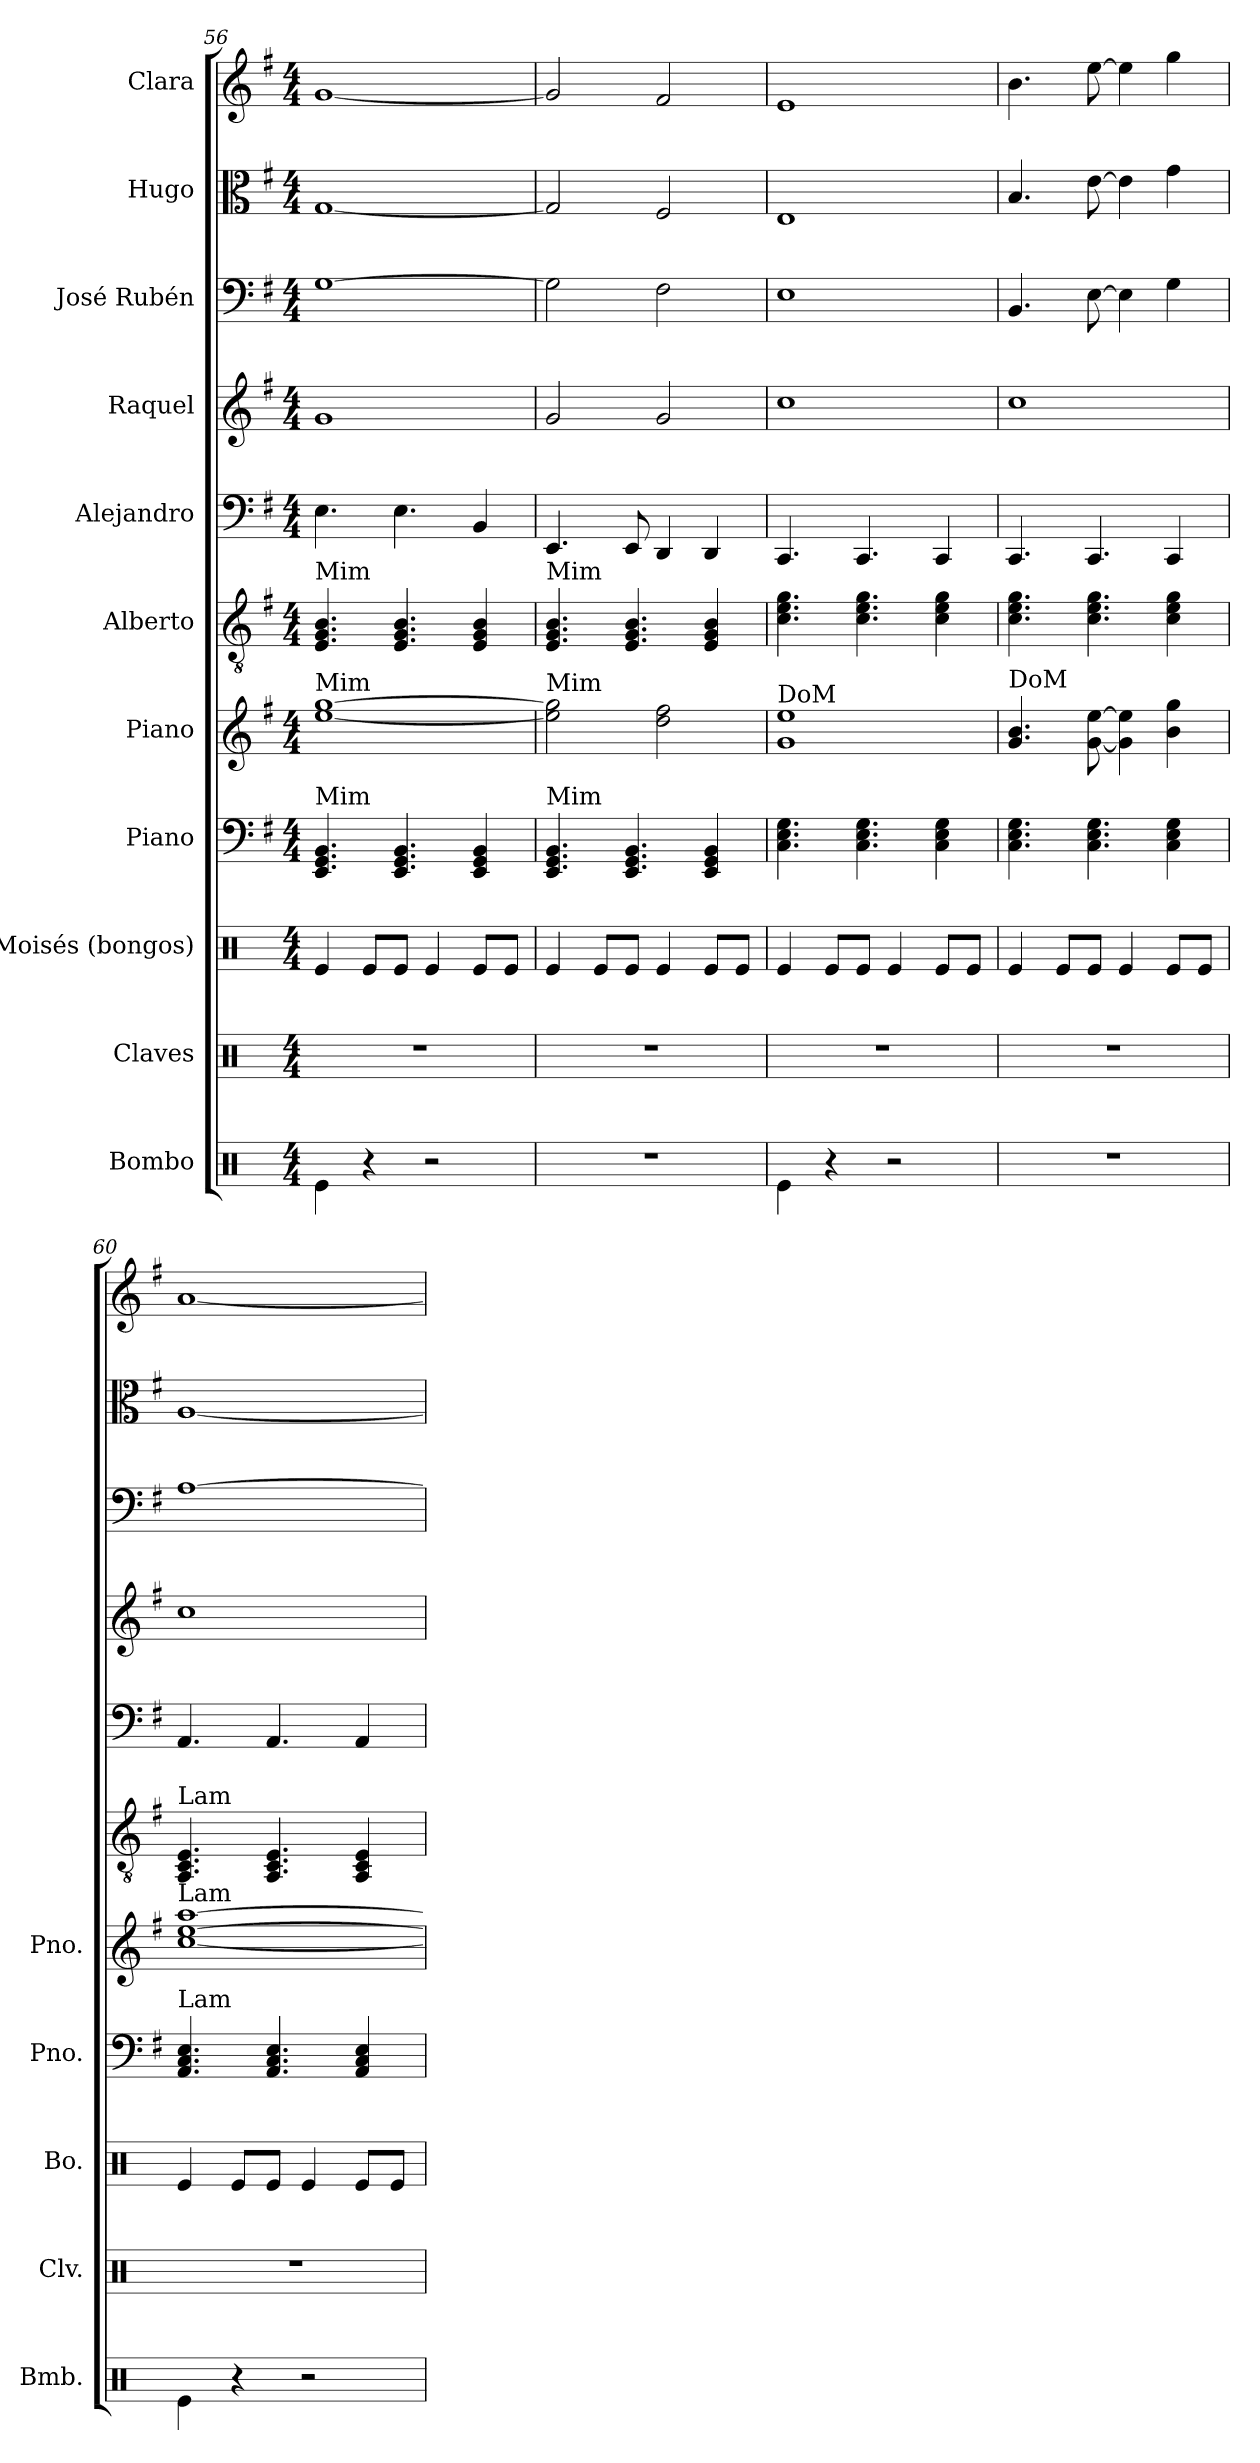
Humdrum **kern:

**kern	**kern	**kern	**kern	**kern	**kern	**kern	**kern	**kern	**kern	**kern
*part11	*part10	*part9	*part8	*part7	*part6	*part5	*part4	*part3	*part2	*part1
*staff11	*staff10	*staff9	*staff8	*staff7	*staff6	*staff5	*staff4	*staff3	*staff2	*staff1
*I"Bombo	*I"Claves	*I"Moisés (bongos)	*I"Piano	*I"Piano	*I"Alberto	*I"Alejandro	*I"Raquel	*I"José Rubén	*I"Hugo	*I"Clara
*I'Bmb.	*I'Clv.	*I'Bo.	*I'Pno.	*I'Pno.	*	*	*	*	*	*
*clefX	*clefX	*clefX	*clefF4	*clefG2	*clefGv2	*clefF4	*clefG2	*clefF4	*clefC3	*clefG2
*k[]	*k[]	*k[]	*k[f#]	*k[f#]	*k[f#]	*k[f#]	*k[f#]	*k[f#]	*k[f#]	*k[f#]
*M4/4	*M4/4	*M4/4	*M4/4	*M4/4	*M4/4	*M4/4	*M4/4	*M4/4	*M4/4	*M4/4
=56	=56	=56	=56	=56	=56	=56	=56	=56	=56	=56
!	!	!	!	!	!LO:TX:a:t=Mim	!	!	!	!	!
!	!	!	!	!LO:TX:a:t=Mim	!	!	!	!	!	!
!	!	!	!LO:TX:a:t=Mim	!	!	!	!	!	!	!
4Re\	1r	4Re/	4.EE/ 4.GG/ 4.BB/	[1ee [1gg	4.E/ 4.G/ 4.B/	4.E\	1g	[1G	[1G	[1g
4r	.	8Re/L	.	.	.	.	.	.	.	.
.	.	8Re/J	4.EE/ 4.GG/ 4.BB/	.	4.E/ 4.G/ 4.B/	4.E\	.	.	.	.
2r	.	4Re/	.	.	.	.	.	.	.	.
.	.	8Re/L	4EE/ 4GG/ 4BB/	.	4E/ 4G/ 4B/	4BB/	.	.	.	.
.	.	8Re/J	.	.	.	.	.	.	.	.
!!LO:PB:g=z
=57	=57	=57	=57	=57	=57	=57	=57	=57	=57	=57
!	!	!	!	!	!LO:TX:a:t=Mim	!	!	!	!	!
!	!	!	!	!LO:TX:a:t=Mim	!	!	!	!	!	!
!	!	!	!LO:TX:a:t=Mim	!	!	!	!	!	!	!
1r	1r	4Re/	4.EE/ 4.GG/ 4.BB/	2ee\] 2gg\]	4.E/ 4.G/ 4.B/	4.EE/	2g/	2G\]	2G/]	2g/]
.	.	8Re/L	.	.	.	.	.	.	.	.
.	.	8Re/J	4.EE/ 4.GG/ 4.BB/	.	4.E/ 4.G/ 4.B/	8EE/	.	.	.	.
.	.	4Re/	.	2dd\ 2ff#\	.	4DD/	2g/	2F#\	2F#/	2f#/
.	.	8Re/L	4EE/ 4GG/ 4BB/	.	4E/ 4G/ 4B/	4DD/	.	.	.	.
.	.	8Re/J	.	.	.	.	.	.	.	.
=58	=58	=58	=58	=58	=58	=58	=58	=58	=58	=58
!	!	!	!	!LO:TX:a:t=DoM	!	!	!	!	!	!
4Re\	1r	4Re/	4.C\ 4.E\ 4.G\	1g 1ee	4.c\ 4.e\ 4.g\	4.CC/	1cc	1E	1E	1e
4r	.	8Re/L	.	.	.	.	.	.	.	.
.	.	8Re/J	4.C\ 4.E\ 4.G\	.	4.c\ 4.e\ 4.g\	4.CC/	.	.	.	.
2r	.	4Re/	.	.	.	.	.	.	.	.
.	.	8Re/L	4C\ 4E\ 4G\	.	4c\ 4e\ 4g\	4CC/	.	.	.	.
.	.	8Re/J	.	.	.	.	.	.	.	.
=59	=59	=59	=59	=59	=59	=59	=59	=59	=59	=59
!	!	!	!	!LO:TX:a:t=DoM	!	!	!	!	!	!
1r	1r	4Re/	4.C\ 4.E\ 4.G\	4.g/ 4.b/	4.c\ 4.e\ 4.g\	4.CC/	1cc	4.BB/	4.B/	4.b\
.	.	8Re/L	.	.	.	.	.	.	.	.
.	.	8Re/J	4.C\ 4.E\ 4.G\	[8g\ [8ee\	4.c\ 4.e\ 4.g\	4.CC/	.	[8E\	[8e\	[8ee\
.	.	4Re/	.	4g\] 4ee\]	.	.	.	4E\]	4e\]	4ee\]
.	.	8Re/L	4C\ 4E\ 4G\	4b\ 4gg\	4c\ 4e\ 4g\	4CC/	.	4G\	4g\	4gg\
.	.	8Re/J	.	.	.	.	.	.	.	.
=60	=60	=60	=60	=60	=60	=60	=60	=60	=60	=60
!	!	!	!	!	!LO:TX:a:t=Lam	!	!	!	!	!
!	!	!	!	!LO:TX:a:t=Lam	!	!	!	!	!	!
!	!	!	!LO:TX:a:t=Lam	!	!	!	!	!	!	!
4Re\	1r	4Re/	4.AA/ 4.C/ 4.E/	[1cc [1ee [1aa	4.AA/ 4.C/ 4.E/	4.AA/	1cc	[1A	[1A	[1a
4r	.	8Re/L	.	.	.	.	.	.	.	.
.	.	8Re/J	4.AA/ 4.C/ 4.E/	.	4.AA/ 4.C/ 4.E/	4.AA/	.	.	.	.
2r	.	4Re/	.	.	.	.	.	.	.	.
.	.	8Re/L	4AA/ 4C/ 4E/	.	4AA/ 4C/ 4E/	4AA/	.	.	.	.
.	.	8Re/J	.	.	.	.	.	.	.	.
=	=	=	=	=	=	=	=	=	=	=
*-	*-	*-	*-	*-	*-	*-	*-	*-	*-	*-
